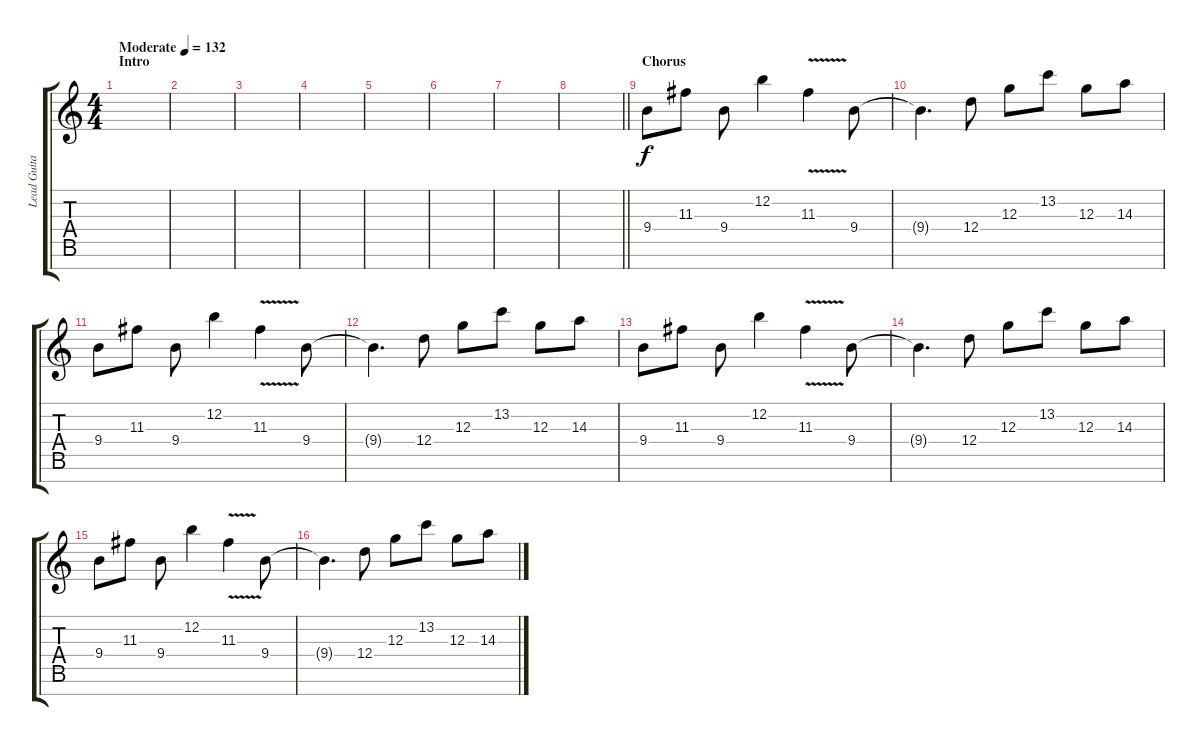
\track ("Lead Guitar" "Lead Guita") {instrument distortionguitar}
\staff {score tabs}
\tuning (E4 B3 G3 D3 A2 E2 B1) {hide}
\ts (4 4)
\section ("" "Intro")
\tempo (132 "Moderate")
\clef g2
\ks c
|
|
|
|
|
|
|
\barLineRight lightlight
|
\section ("" "Chorus")
9.4.8 11.3.8 9.4.8 12.2.4 11.3{v}.4 9.4.8 |
9.4{t}.4{d} 12.4.8 12.3.8 13.2.8 12.3.8 14.3.8 |
9.4.8 11.3.8 9.4.8 12.2.4 11.3{v}.4 9.4.8 |
9.4{t}.4{d} 12.4.8 12.3.8 13.2.8 12.3.8 14.3.8 |
9.4.8 11.3.8 9.4.8 12.2.4 11.3{v}.4 9.4.8 |
9.4{t}.4{d} 12.4.8 12.3.8 13.2.8 12.3.8 14.3.8 |
9.4.8 11.3.8 9.4.8 12.2.4 11.3{v}.4 9.4.8 |
9.4{t}.4{d} 12.4.8 12.3.8 13.2.8 12.3.8 14.3.8
